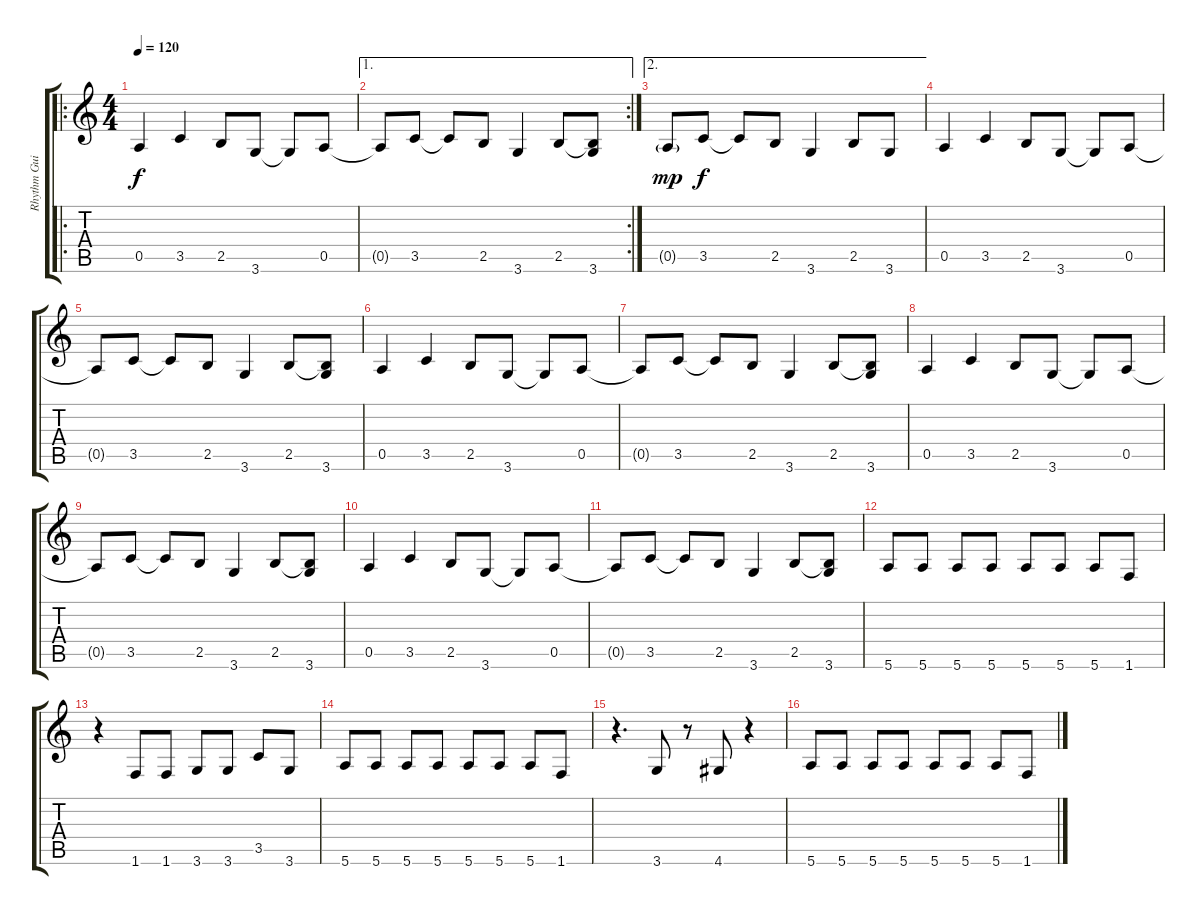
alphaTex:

\track ("Rhythm Guitar" "Rhythm Gui") {instrument distortionguitar}
\staff {score tabs}
\tuning (E4 B3 G3 D3 A2 E2) {hide}
\ro
\ts (4 4)
\tempo 120
\clef g2
\ks c
0.5.4{dy f instrument distortionguitar} 3.5.4 2.5.8 3.6.8 3.6{t}.8 0.5.8 |
\ae 1
\rc 2
0.5{t}.8 3.5.8 3.5{t}.8 2.5.8 3.6.4 2.5.8 (2.5{t} 3.6).8 |
\ae 2
0.5{g}.8{dy mp} 3.5.8{dy f} 3.5{t}.8 2.5.8 3.6.4 2.5.8 3.6.8 |
0.5.4 3.5.4 2.5.8 3.6.8 3.6{t}.8 0.5.8 |
0.5{t}.8 3.5.8 3.5{t}.8 2.5.8 3.6.4 2.5.8 (2.5{t} 3.6).8 |
0.5.4 3.5.4 2.5.8 3.6.8 3.6{t}.8 0.5.8 |
0.5{t}.8 3.5.8 3.5{t}.8 2.5.8 3.6.4 2.5.8 (2.5{t} 3.6).8 |
0.5.4 3.5.4 2.5.8 3.6.8 3.6{t}.8 0.5.8 |
0.5{t}.8 3.5.8 3.5{t}.8 2.5.8 3.6.4 2.5.8 (2.5{t} 3.6).8 |
0.5.4 3.5.4 2.5.8 3.6.8 3.6{t}.8 0.5.8 |
0.5{t}.8 3.5.8 3.5{t}.8 2.5.8 3.6.4 2.5.8 (2.5{t} 3.6).8 |
5.6.8 5.6.8 5.6.8 5.6.8 5.6.8 5.6.8 5.6.8 1.6.8 |
r.4 1.6.8 1.6.8 3.6.8 3.6.8 3.5.8 3.6.8 |
5.6.8 5.6.8 5.6.8 5.6.8 5.6.8 5.6.8 5.6.8 1.6.8 |
r.4{d} 3.6.8 r.8 4.6.8 r.4 |
5.6.8 5.6.8 5.6.8 5.6.8 5.6.8 5.6.8 5.6.8 1.6.8
